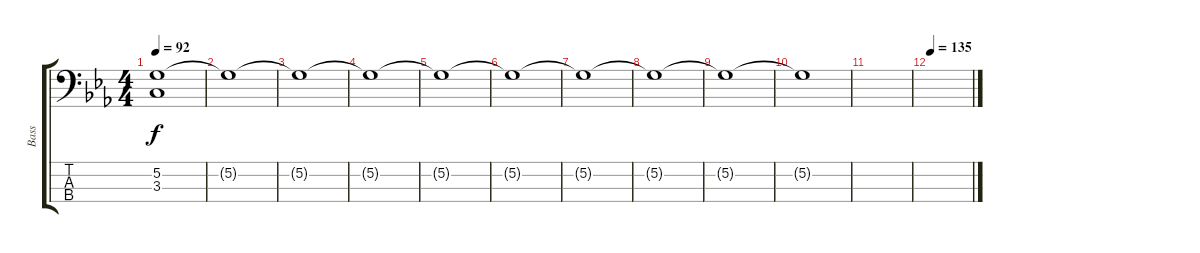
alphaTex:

\track ("Bass" "Bass") {instrument electricbassfinger}
\staff {score tabs}
\tuning (G2 D2 A1 E1) {hide}
\ts (4 4)
\tempo 110
\tempo 92
\clef f4
\ks eb
(5.2 3.3).1{dy f} |
5.2{t}.1 |
5.2{t}.1 |
5.2{t}.1 |
5.2{t}.1 |
5.2{t}.1 |
5.2{t}.1 |
5.2{t}.1 |
5.2{t}.1 |
5.2{t}.1 |
|
\tempo 135
